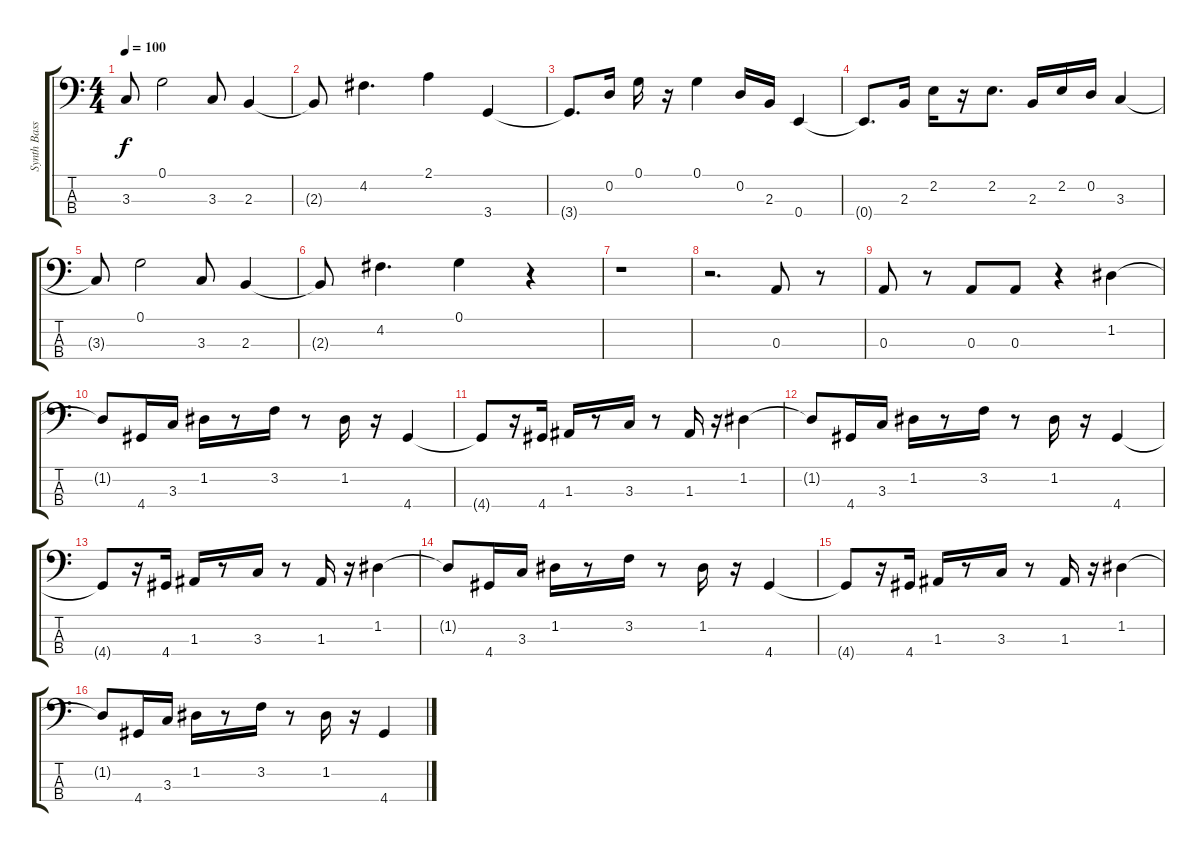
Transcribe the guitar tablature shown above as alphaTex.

\track ("Synth Bass" "Synth Bass") {instrument synthbass2}
\staff {score tabs}
\tuning (G2 D2 A1 E1) {hide}
\ts (4 4)
\tempo 100
\clef f4
\ks c
3.3{t}.8{dy f} 0.1.2 3.3.8 2.3.4 |
2.3{t}.8 4.2.4{d} 2.1.4 3.4.4 |
3.4{t}.8{d} 0.2.16 0.1.16 r.16 0.1.4 0.2.16 2.3.16 0.4.4 |
0.4{t}.8{d} 2.3.16 2.2.16 r.16 2.2.8{d} 2.3.16 2.2.16 0.2.16 3.3.4 |
3.3{t}.8 0.1.2 3.3.8 2.3.4 |
2.3{t}.8 4.2.4{d} 0.1.4 r.4 |
r.1 |
r.2{d} 0.3.8 r.8 |
0.3.8 r.8 0.3.8 0.3.8 r.4 1.2.4 |
1.2{t}.8 4.4.16 3.3.16 1.2.16 r.8 3.2.16 r.8 1.2.16 r.16 4.4.4 |
4.4{t}.8 r.16 4.4.16 1.3.16 r.8 3.3.16 r.8 1.3.16 r.16 1.2.4 |
1.2{t}.8 4.4.16 3.3.16 1.2.16 r.8 3.2.16 r.8 1.2.16 r.16 4.4.4 |
4.4{t}.8 r.16 4.4.16 1.3.16 r.8 3.3.16 r.8 1.3.16 r.16 1.2.4 |
1.2{t}.8 4.4.16 3.3.16 1.2.16 r.8 3.2.16 r.8 1.2.16 r.16 4.4.4 |
4.4{t}.8 r.16 4.4.16 1.3.16 r.8 3.3.16 r.8 1.3.16 r.16 1.2.4 |
1.2{t}.8 4.4.16 3.3.16 1.2.16 r.8 3.2.16 r.8 1.2.16 r.16 4.4.4
